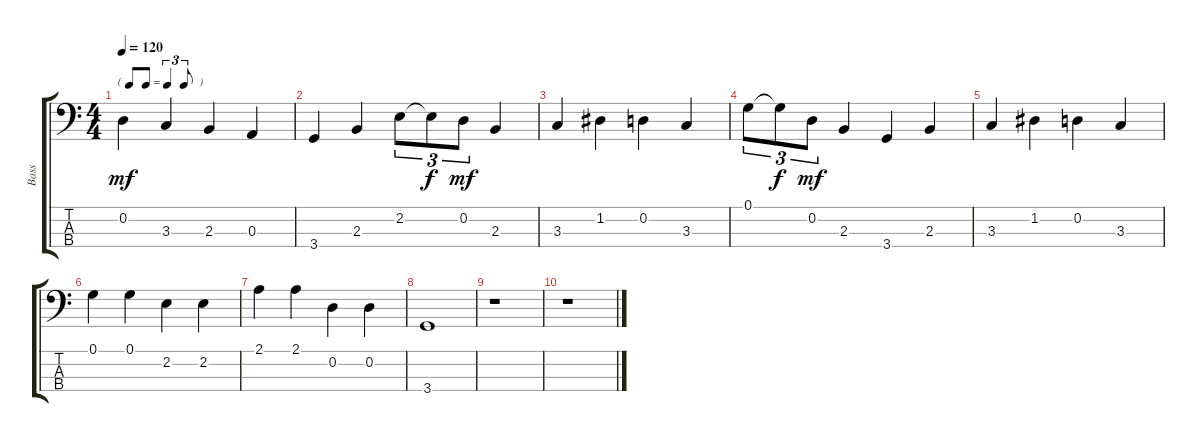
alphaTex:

\track ("Bass" "Bass") {instrument electricbassfinger}
\staff {score tabs}
\tuning (G2 D2 A1 E1) {hide}
\ts (4 4)
\tf triplet8th
\tempo 120
\clef f4
\ks c
0.2.4{dy mf} 3.3.4 2.3.4 0.3.4 |
3.4.4 2.3.4 2.2.8{tu (3 2)} 2.2{t}.8{tu (3 2) dy f} 0.2.8{tu (3 2) dy mf} 2.3.4 |
3.3.4 1.2.4 0.2.4 3.3.4 |
0.1.8{tu (3 2)} 0.1{t}.8{tu (3 2) dy f} 0.2.8{tu (3 2) dy mf} 2.3.4 3.4.4 2.3.4 |
3.3.4 1.2.4 0.2.4 3.3.4 |
0.1.4 0.1.4 2.2.4 2.2.4 |
2.1.4 2.1.4 0.2.4 0.2.4 |
3.4.1 |
r.1 |
r.1
